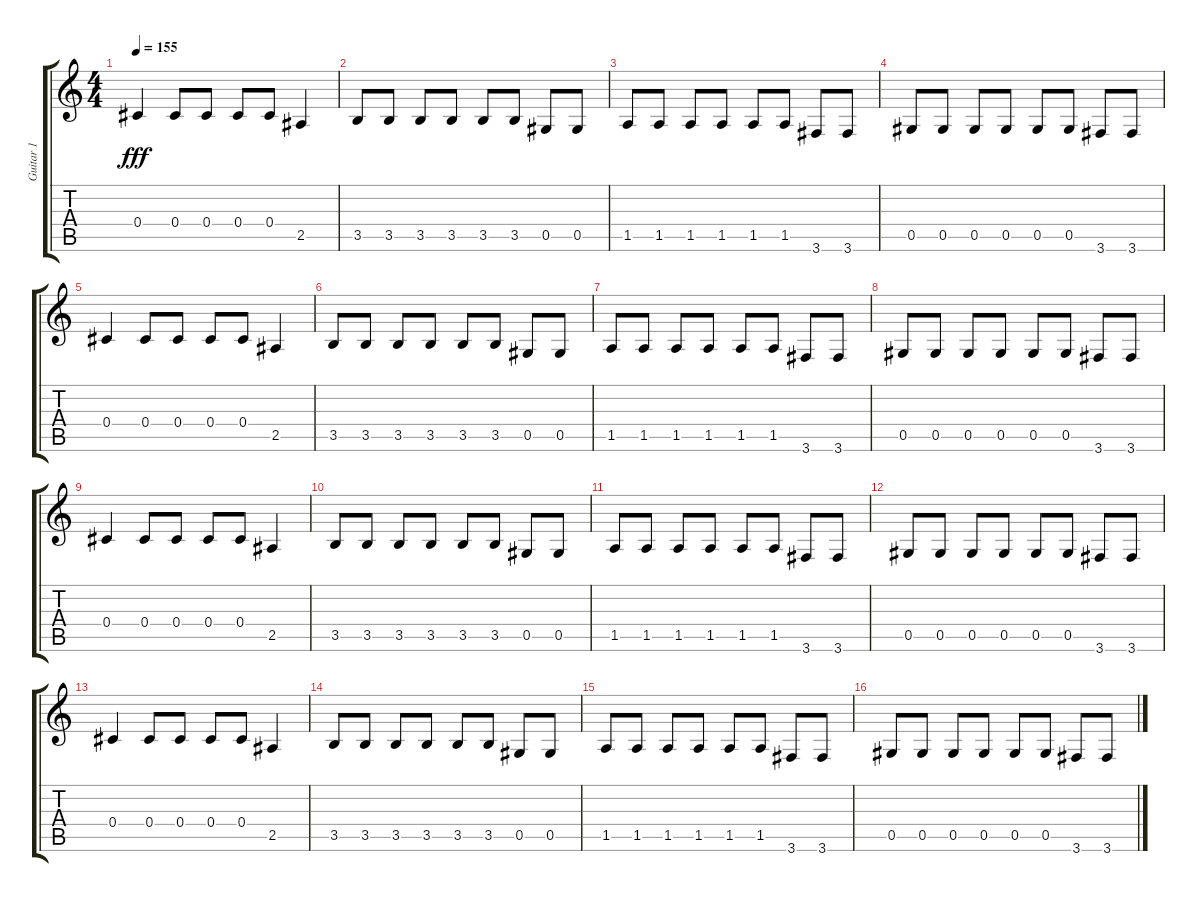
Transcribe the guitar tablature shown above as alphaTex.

\track ("Guitar 1" "Guitar 1") {instrument electricguitarclean}
\staff {score tabs}
\tuning (Eb4 Bb3 Gb3 Db3 Ab2 Eb2) {hide}
\ts (4 4)
\tempo 155
\clef g2
\ks c
0.4.4{dy fff} 0.4.8 0.4.8 0.4.8 0.4.8 2.5.4 |
3.5.8 3.5.8 3.5.8 3.5.8 3.5.8 3.5.8 0.5.8 0.5.8 |
1.5.8 1.5.8 1.5.8 1.5.8 1.5.8 1.5.8 3.6.8 3.6.8 |
0.5.8 0.5.8 0.5.8 0.5.8 0.5.8 0.5.8 3.6.8 3.6.8 |
0.4.4 0.4.8 0.4.8 0.4.8 0.4.8 2.5.4 |
3.5.8 3.5.8 3.5.8 3.5.8 3.5.8 3.5.8 0.5.8 0.5.8 |
1.5.8 1.5.8 1.5.8 1.5.8 1.5.8 1.5.8 3.6.8 3.6.8 |
0.5.8 0.5.8 0.5.8 0.5.8 0.5.8 0.5.8 3.6.8 3.6.8 |
0.4.4 0.4.8 0.4.8 0.4.8 0.4.8 2.5.4 |
3.5.8 3.5.8 3.5.8 3.5.8 3.5.8 3.5.8 0.5.8 0.5.8 |
1.5.8 1.5.8 1.5.8 1.5.8 1.5.8 1.5.8 3.6.8 3.6.8 |
0.5.8 0.5.8 0.5.8 0.5.8 0.5.8 0.5.8 3.6.8 3.6.8 |
0.4.4 0.4.8 0.4.8 0.4.8 0.4.8 2.5.4 |
3.5.8 3.5.8 3.5.8 3.5.8 3.5.8 3.5.8 0.5.8 0.5.8 |
1.5.8 1.5.8 1.5.8 1.5.8 1.5.8 1.5.8 3.6.8 3.6.8 |
0.5.8 0.5.8 0.5.8 0.5.8 0.5.8 0.5.8 3.6.8 3.6.8
